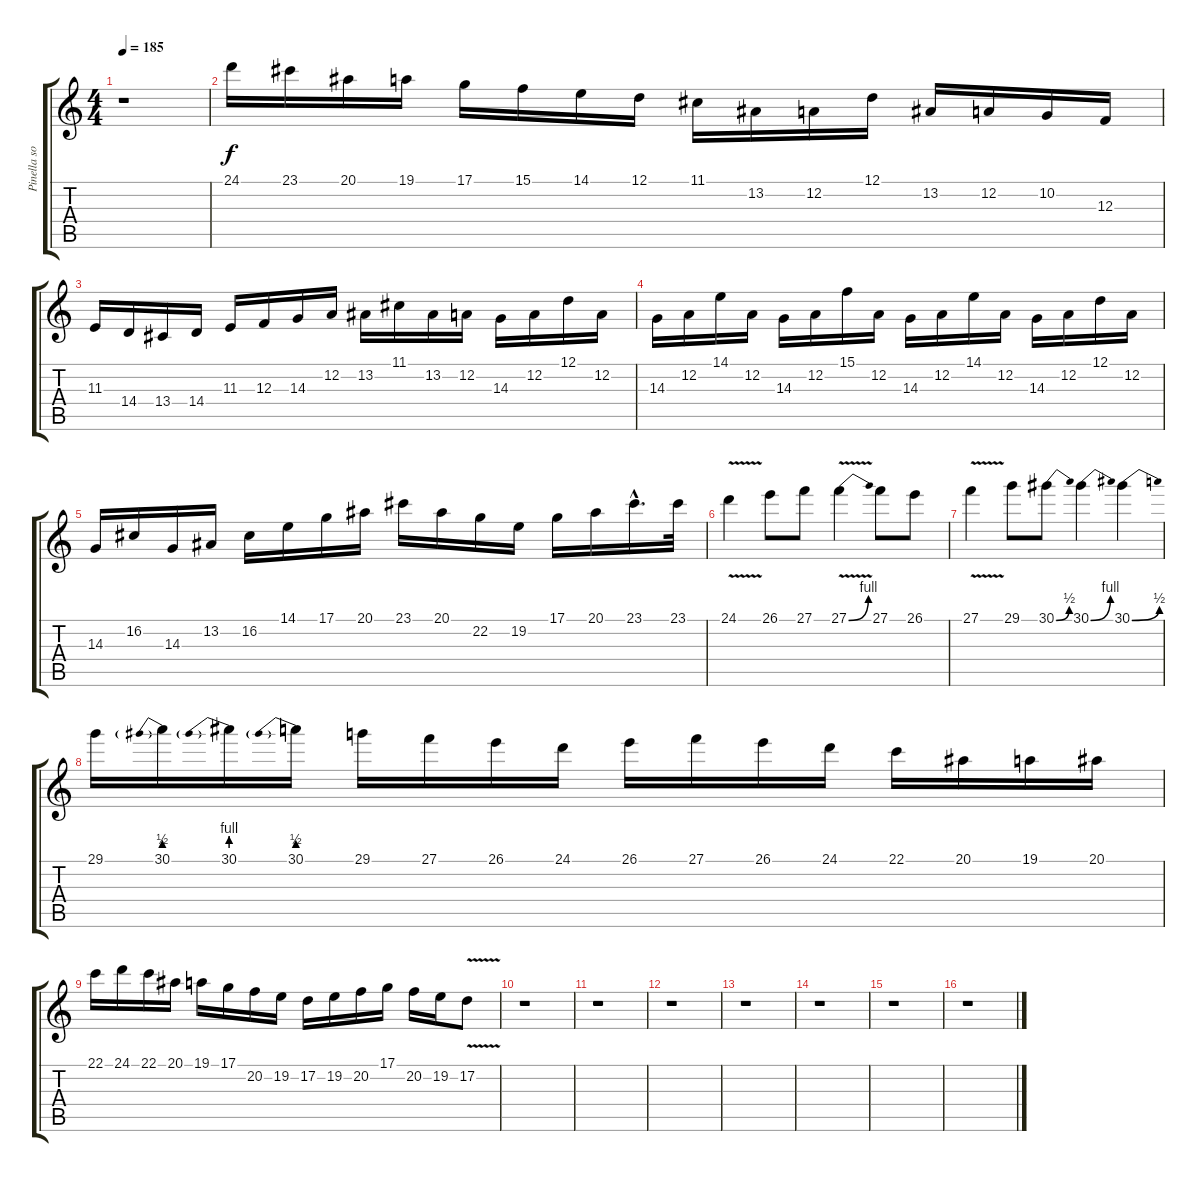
\track ("Pinella solos" "Pinella so") {instrument lead2sawtooth}
\staff {score tabs}
\tuning (D4 A3 F3 C3 G2 D2) {hide}
\ts (4 4)
\tempo 185
\clef g2
\ks c
r.1{dy f} |
24.1.16 23.1.16 20.1.16 19.1.16 17.1.16 15.1.16 14.1.16 12.1.16 11.1.16 13.2.16 12.2.16 12.1.16 13.2.16 12.2.16 10.2.16 12.3.16 |
11.3.16 14.4.16 13.4.16 14.4.16 11.3.16 12.3.16 14.3.16 12.2.16 13.2.16 11.1.16 13.2.16 12.2.16 14.3.16 12.2.16 12.1.16 12.2.16 |
14.3.16 12.2.16 14.1.16 12.2.16 14.3.16 12.2.16 15.1.16 12.2.16 14.3.16 12.2.16 14.1.16 12.2.16 14.3.16 12.2.16 12.1.16 12.2.16 |
14.3.16 16.2.16 14.3.16 13.2.16 16.2.16 14.1.16 17.1.16 20.1.16 23.1.16 20.1.16 22.2.16 19.2.16 17.1.16 20.1.16 23.1{hac}.16{d} 23.1.32 |
24.1{v}.4 26.1.8 27.1.8 27.1{be (bend 0 0 60 4) v}.4 27.1.8 26.1.8 |
27.1{v}.4 29.1.8 30.1{be (bend 0 0 60 2)}.8 30.1{be (bend 0 0 60 4)}.4 30.1{be (bend 0 0 60 2)}.4 |
29.1.16 30.1{be (prebend 0 2 60 2)}.16 30.1{be (prebend 0 4 60 4)}.16 30.1{be (prebend 0 2 60 2)}.16 29.1.16 27.1.16 26.1.16 24.1.16 26.1.16 27.1.16 26.1.16 24.1.16 22.1.16 20.1.16 19.1.16 20.1.16 |
22.1.16 24.1.16 22.1.16 20.1.16 19.1.16 17.1.16 20.2.16 19.2.16 17.2.16 19.2.16 20.2.16 17.1.16 20.2.16 19.2.16 17.2{v}.8 |
r.1 |
r.1 |
r.1 |
r.1 |
r.1 |
r.1 |
r.1
